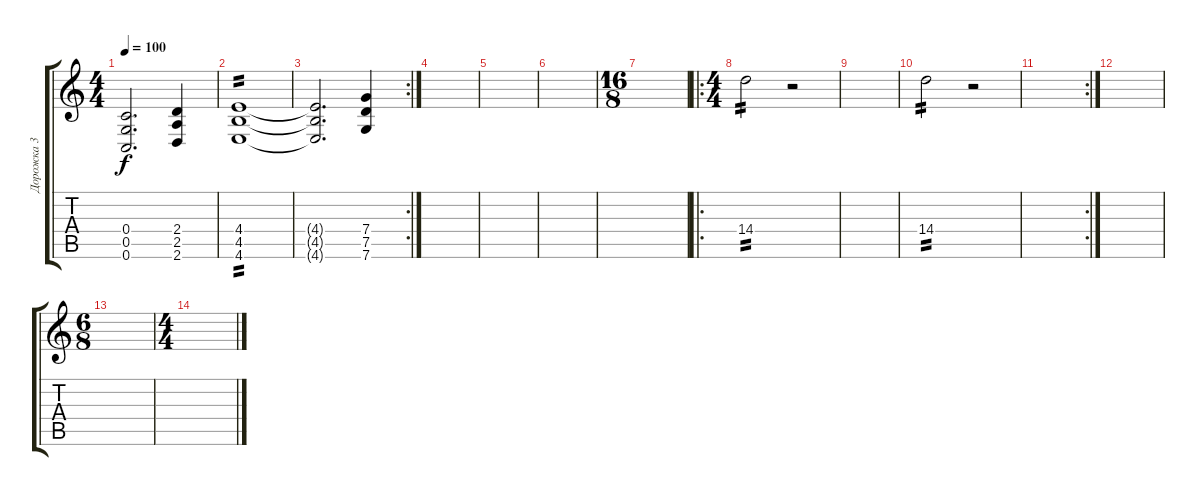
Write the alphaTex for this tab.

\track ("Дорожка 3" "Дорожка 3") {instrument distortionguitar}
\staff {score tabs}
\tuning (D4 A3 F3 C3 G2 C2) {hide}
\ts (4 4)
\tempo 100
\clef g2
\ks c
(0.4{t} 0.5{t} 0.6{t}).2{d dy f} (2.4 2.5 2.6).4 |
(4.4 4.5 4.6).1{tp 2} |
\rc 2
(4.4{t} 4.5{t} 4.6{t}).2{d} (7.4 7.5 7.6).4 |
|
|
|
\ts (16 8)
|
\ro
\ts (4 4)
14.4.2{tp 2} r.2 |
|
14.4.2{tp 2} r.2 |
\rc 2
|
|
\ts (6 8)
|
\ts (4 4)
